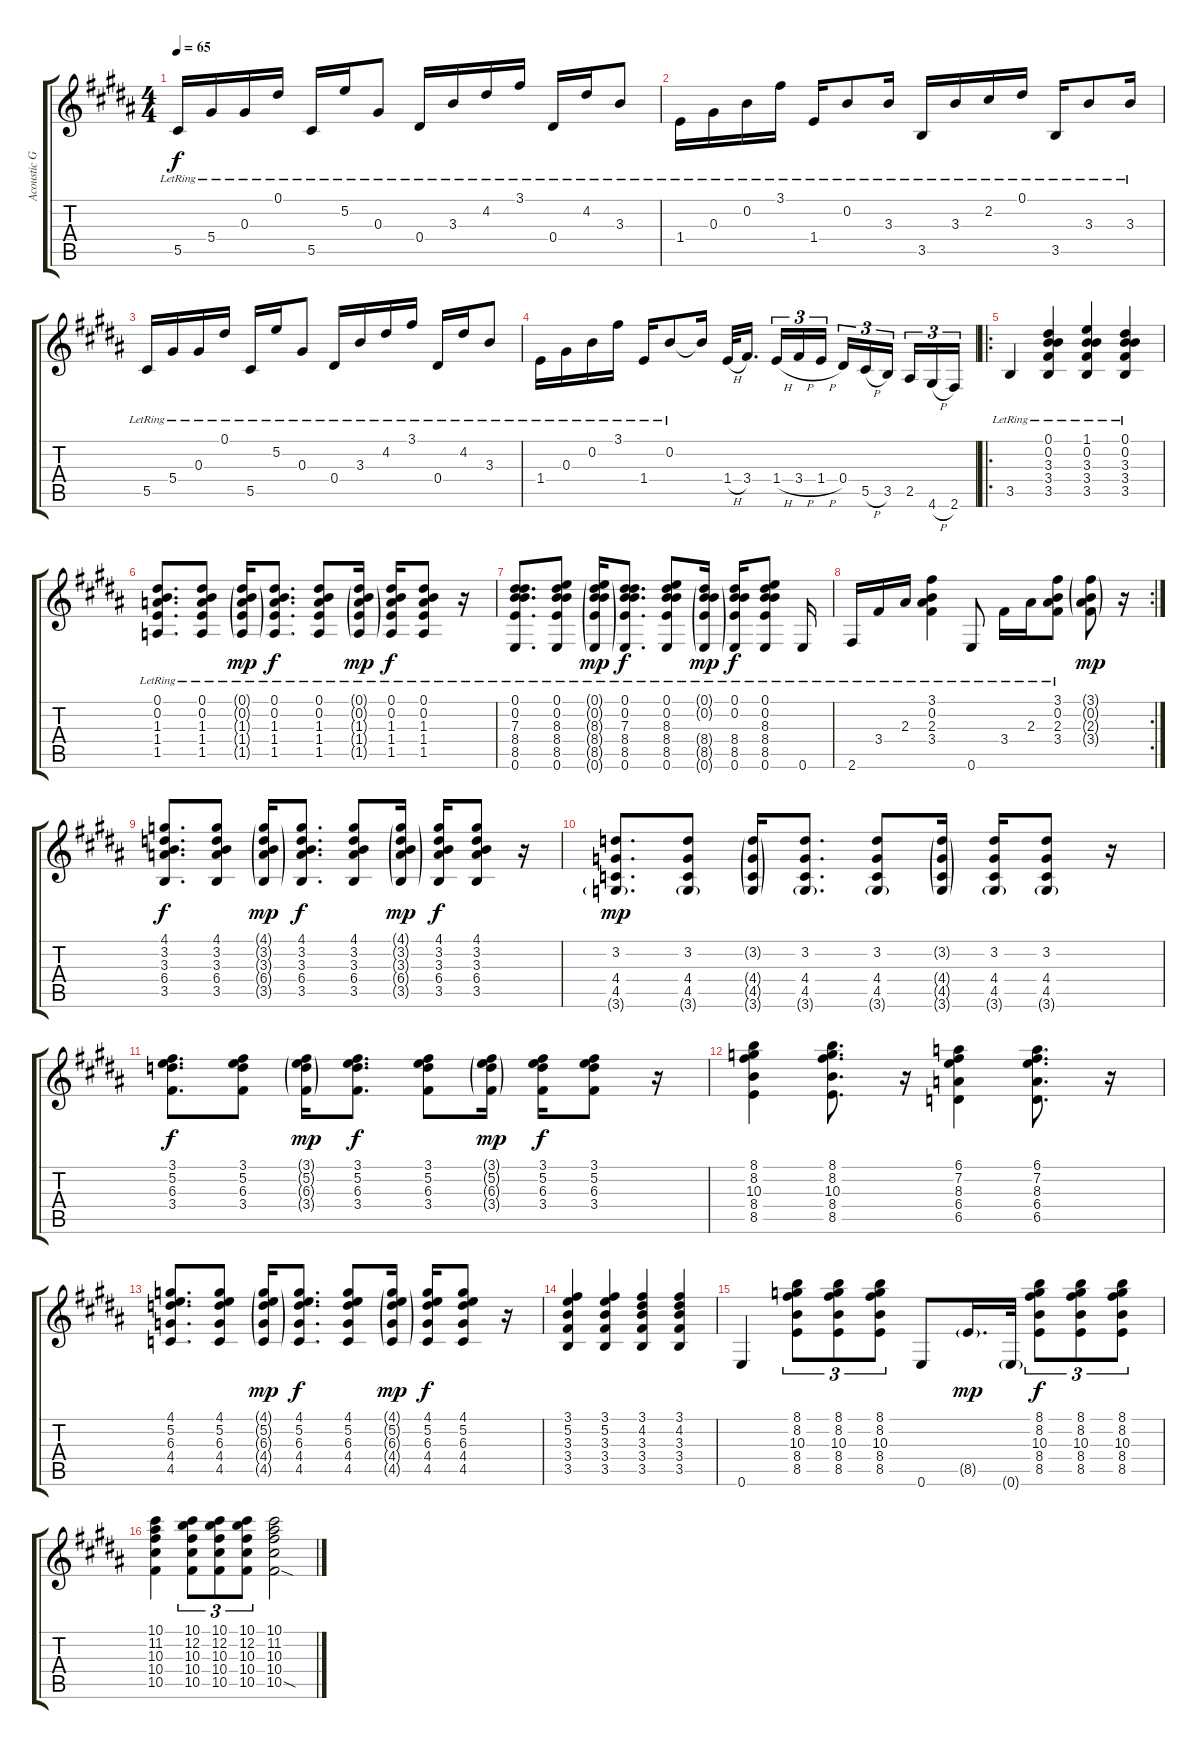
\track ("Acoustic Guitar (John Petrucci)" "Acoustic G") {instrument acousticguitarsteel}
\staff {score tabs}
\tuning (Eb4 B3 Ab3 Eb3 Ab2 E2) {hide}
\ts (4 4)
\tempo 65
\clef g2
\ks g#minor
5.5{lr}.16{dy f} 5.4{lr}.16 0.3{lr}.16 0.1{lr}.16 5.5{lr}.16 5.2{lr}.16 0.3{lr}.8 0.4{lr}.16 3.3{lr}.16 4.2{lr}.16 3.1{lr}.16 0.4{lr}.16 4.2{lr}.16 3.3{lr}.8 |
1.4{lr}.16 0.3{lr}.16 0.2{lr}.16 3.1{lr}.16 1.4{lr}.16 0.2{lr}.8 3.3{lr}.16 3.5{lr}.16 3.3{lr}.16 2.2{lr}.16 0.1{lr}.16 3.5{lr}.16 3.3{lr}.8 3.3{lr}.16 |
5.5{lr}.16 5.4{lr}.16 0.3{lr}.16 0.1{lr}.16 5.5{lr}.16 5.2{lr}.16 0.3{lr}.8 0.4{lr}.16 3.3{lr}.16 4.2{lr}.16 3.1{lr}.16 0.4{lr}.16 4.2{lr}.16 3.3{lr}.8 |
1.4{lr}.16 0.3{lr}.16 0.2{lr}.16 3.1{lr}.16 1.4{lr}.16 0.2{lr}.8 0.2{t}.16 1.4{h}.32 3.4.16{d beam splitsecondary} 1.4{h}.16{tu (3 2)} 3.4{h}.16{tu (3 2)} 1.4{h}.16{tu (3 2)} 0.4.16{tu (3 2)} 5.5{h}.16{tu (3 2)} 3.5.16{tu (3 2) beam splitsecondary} 2.5.16{tu (3 2)} 4.6{h}.16{tu (3 2)} 2.6.16{tu (3 2)} |
\ro
3.5{lr}.4 (0.1{lr} 0.2{lr} 3.3{lr} 3.4{lr} 3.5{lr}).4 (1.1{lr} 0.2{lr} 3.3{lr} 3.4{lr} 3.5{lr}).4 (0.1{lr} 0.2{lr} 3.3{lr} 3.4{lr} 3.5{lr}).4 |
(0.1{lr} 0.2{lr} 1.3{lr} 1.4{lr} 1.5{lr}).8{d} (0.1{lr} 0.2{lr} 1.3{lr} 1.4{lr} 1.5{lr}).8 (0.1{g lr} 0.2{g lr} 1.3{g lr} 1.4{g lr} 1.5{g lr}).16{dy mp} (0.1{lr} 0.2{lr} 1.3{lr} 1.4{lr} 1.5{lr}).8{d dy f} (0.1{lr} 0.2{lr} 1.3{lr} 1.4{lr} 1.5{lr}).8 (0.1{g lr} 0.2{g lr} 1.3{g lr} 1.4{g lr} 1.5{g lr}).16{dy mp} (0.1{lr} 0.2{lr} 1.3{lr} 1.4{lr} 1.5{lr}).16{dy f} (0.1{lr} 0.2{lr} 1.3{lr} 1.4{lr} 1.5{lr}).8 r.16 |
(0.1{lr} 0.2{lr} 7.3{lr} 8.4{lr} 8.5{lr} 0.6{lr}).8{d} (0.1{lr} 0.2{lr} 8.3{lr} 8.4{lr} 8.5{lr} 0.6{lr}).8 (0.1{g lr} 0.2{g lr} 8.3{g lr} 8.4{g lr} 8.5{g lr} 0.6{g lr}).16{dy mp} (0.1{lr} 0.2{lr} 7.3{lr} 8.4{lr} 8.5{lr} 0.6{lr}).8{d dy f} (0.1{lr} 0.2{lr} 8.3{lr} 8.4{lr} 8.5{lr} 0.6{lr}).8 (0.1{g lr} 0.2{g lr} 8.4{g lr} 8.5{g lr} 0.6{g lr}).16{dy mp} (0.1{lr} 0.2{lr} 8.4{lr} 8.5{lr} 0.6{lr}).16{dy f} (0.1{lr} 0.2{lr} 8.3{lr} 8.4{lr} 8.5{lr} 0.6{lr}).8{beam split} 0.6{lr}.16 |
\rc 2
2.6{lr}.16 3.4{lr}.16 2.3{lr}.16 (3.1{lr} 0.2{lr} 2.3{lr} 3.4{lr}).4 0.6{lr}.8 3.4{lr}.16 2.3{lr}.16 (3.1{lr} 0.2{lr} 2.3{lr} 3.4{lr}).8 (3.1{g} 0.2{g} 2.3{g} 3.4{g}).8{dy mp} r.16 |
(4.1 3.2 3.3 6.4 3.5).8{d dy f} (4.1 3.2 3.3 6.4 3.5).8 (4.1{g} 3.2{g} 3.3{g} 6.4{g} 3.5{g}).16{dy mp} (4.1 3.2 3.3 6.4 3.5).8{d dy f} (4.1 3.2 3.3 6.4 3.5).8 (4.1{g} 3.2{g} 3.3{g} 6.4{g} 3.5{g}).16{dy mp} (4.1 3.2 3.3 6.4 3.5).16{dy f} (4.1 3.2 3.3 6.4 3.5).8 r.16 |
(3.2 4.4 4.5 3.6{g}).8{d dy mp} (3.2 4.4 4.5 3.6{g}).8 (3.2{g} 4.4{g} 4.5{g} 3.6{g}).16 (3.2 4.4 4.5 3.6{g}).8{d} (3.2 4.4 4.5 3.6{g}).8 (3.2{g} 4.4{g} 4.5{g} 3.6{g}).16 (3.2 4.4 4.5 3.6{g}).16 (3.2 4.4 4.5 3.6{g}).8 r.16 |
(3.1 5.2 6.3 3.4).8{d dy f} (3.1 5.2 6.3 3.4).8 (3.1{g} 5.2{g} 6.3{g} 3.4{g}).16{dy mp} (3.1 5.2 6.3 3.4).8{d dy f} (3.1 5.2 6.3 3.4).8 (3.1{g} 5.2{g} 6.3{g} 3.4{g}).16{dy mp} (3.1 5.2 6.3 3.4).16{dy f} (3.1 5.2 6.3 3.4).8 r.16 |
(8.1 8.2 10.3 8.4 8.5).4 (8.1 8.2 10.3 8.4 8.5).8{d} r.16 (6.1 7.2 8.3 6.4 6.5).4 (6.1 7.2 8.3 6.4 6.5).8{d} r.16 |
(4.1 5.2 6.3 4.4 4.5).8{d} (4.1 5.2 6.3 4.4 4.5).8 (4.1{g} 5.2{g} 6.3{g} 4.4{g} 4.5{g}).16{dy mp} (4.1 5.2 6.3 4.4 4.5).8{d dy f} (4.1 5.2 6.3 4.4 4.5).8 (4.1{g} 5.2{g} 6.3{g} 4.4{g} 4.5{g}).16{dy mp} (4.1 5.2 6.3 4.4 4.5).16{dy f} (4.1 5.2 6.3 4.4 4.5).8 r.16 |
(3.1 5.2 3.3 3.4 3.5).4 (3.1 5.2 3.3 3.4 3.5).4 (3.1 4.2 3.3 3.4 3.5).4 (3.1 4.2 3.3 3.4 3.5).4 |
0.6.4 (8.1 8.2 10.3 8.4 8.5).8{tu (3 2)} (8.1 8.2 10.3 8.4 8.5).8{tu (3 2) beam merge} (8.1 8.2 10.3 8.4 8.5).8{tu (3 2) beam split} 0.6.8 8.5{g}.16{d dy mp beam merge} 0.6{g}.32{beam split} (8.1 8.2 10.3 8.4 8.5).8{tu (3 2) dy f} (8.1 8.2 10.3 8.4 8.5).8{tu (3 2) beam merge} (8.1 8.2 10.3 8.4 8.5).8{tu (3 2)} |
(10.1 11.2 10.3 10.4 10.5).4 (10.1 12.2 10.3 10.4 10.5).8{tu (3 2)} (10.1 12.2 10.3 10.4 10.5).8{tu (3 2)} (10.1 12.2 10.3 10.4 10.5).8{tu (3 2)} (10.1 11.2 10.3 10.4 10.5{sod}).2
